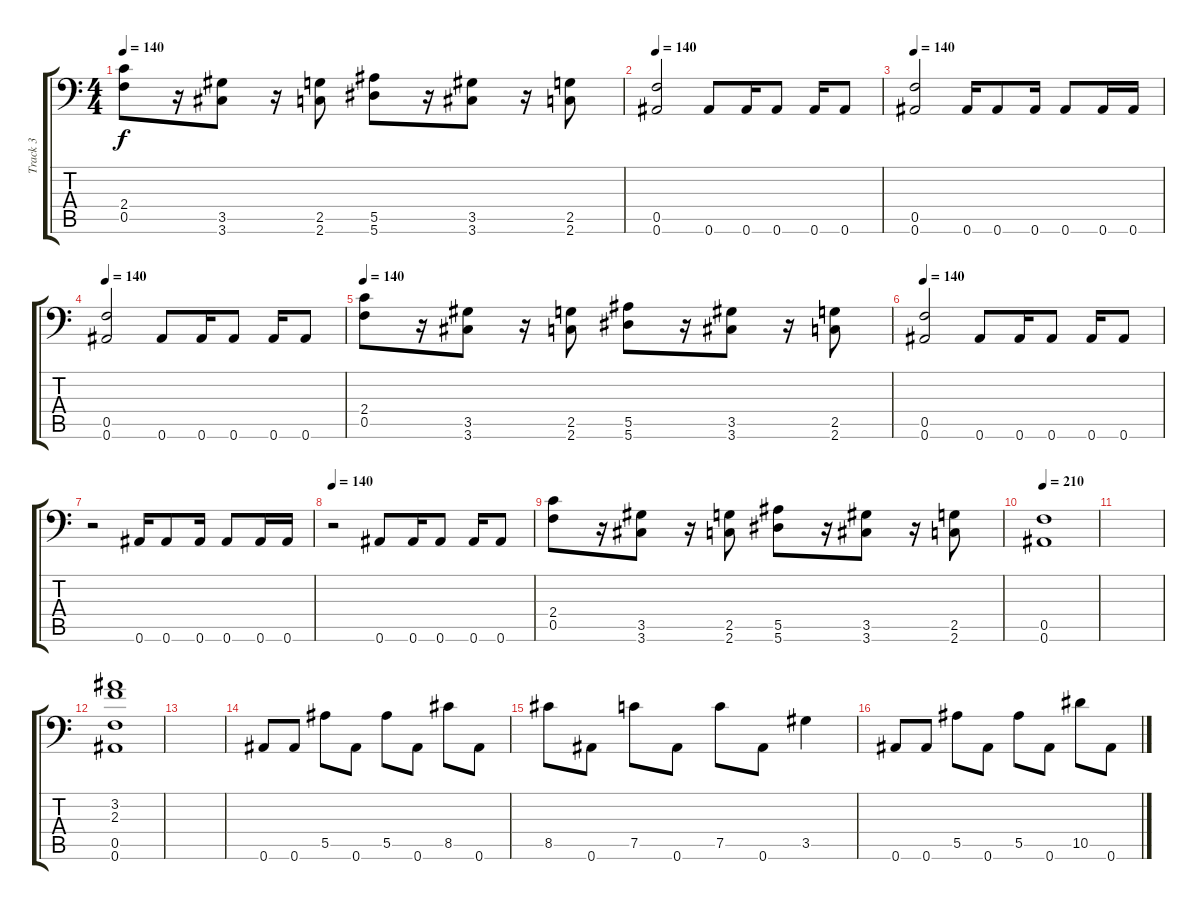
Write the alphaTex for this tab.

\track ("Track 3" "Track 3") {instrument distortionguitar}
\staff {score tabs}
\tuning (C4 G3 Eb3 Bb2 F2 Bb1) {hide}
\ts (4 4)
\tempo 140
\clef f4
\ks c
(2.4 0.5).8{dy f} r.16 (3.5 3.6).8 r.16 (2.5 2.6).8 (5.5 5.6).8 r.16 (3.5 3.6).8 r.16 (2.5 2.6).8 |
\tempo 140
(0.5 0.6).2 0.6.8 0.6.16 0.6.8 0.6.16 0.6.8 |
\tempo 140
(0.5 0.6).2 0.6.16 0.6.8 0.6.16 0.6.8 0.6.16 0.6.16 |
\tempo 140
(0.5 0.6).2 0.6.8 0.6.16 0.6.8 0.6.16 0.6.8 |
\tempo 140
(2.4 0.5).8 r.16 (3.5 3.6).8 r.16 (2.5 2.6).8 (5.5 5.6).8 r.16 (3.5 3.6).8 r.16 (2.5 2.6).8 |
\tempo 140
(0.5 0.6).2 0.6.8 0.6.16 0.6.8 0.6.16 0.6.8 |
r.2 0.6.16 0.6.8 0.6.16 0.6.8 0.6.16 0.6.16 |
\tempo 140
r.2 0.6.8 0.6.16 0.6.8 0.6.16 0.6.8 |
(2.4 0.5).8 r.16 (3.5 3.6).8 r.16 (2.5 2.6).8 (5.5 5.6).8 r.16 (3.5 3.6).8 r.16 (2.5 2.6).8 |
\tempo 210
(0.5 0.6).1 |
|
(3.2 2.3 0.5 0.6).1 |
|
0.6.8 0.6.8 5.5.8 0.6.8 5.5.8 0.6.8 8.5.8 0.6.8 |
8.5.8 0.6.8 7.5.8 0.6.8 7.5.8 0.6.8 3.5.4 |
0.6.8 0.6.8 5.5.8 0.6.8 5.5.8 0.6.8 10.5.8 0.6.8
